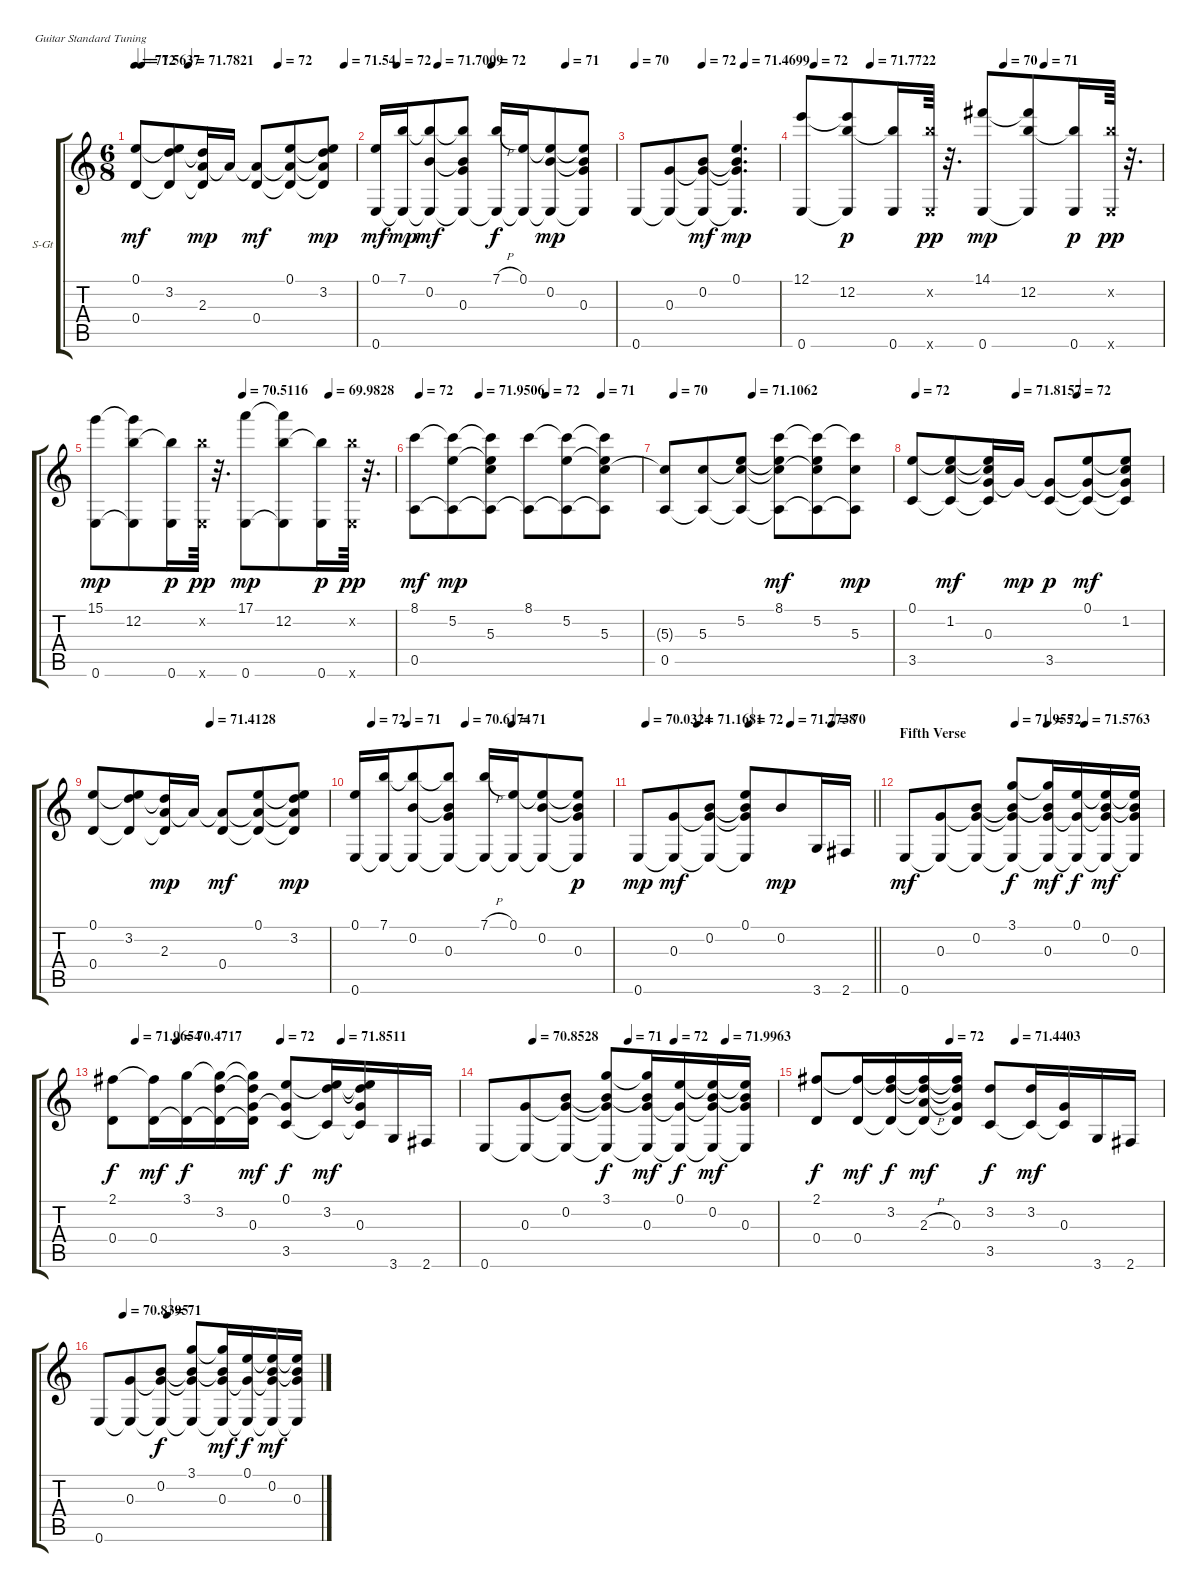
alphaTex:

\bracketExtendMode groupsimilarinstruments
\firstSystemTrackNameOrientation horizontal
\otherSystemsTrackNameOrientation horizontal
\track ("Electric clean 1 " "S-Gt") {instrument acousticguitarsteel}
\staff {score tabs}
\tuning (E4 B3 G3 D3 A2 E2)
\ts (6 8)
\tempo
71.5637
\tempo (72 0.03125)
\tempo (71.7821 0.24375)
\tempo (72 0.65)
\tempo (71.54 0.95)
\accidentals auto
\clef g2
\ottava regular
\simile none
\ks c
(0.1 0.4).8{dy mf} (3.2 0.1{t} 0.4{t}).8 (2.3 3.2{t} 0.4{t}).16{dy mp} 2.3{t}.16 (2.3{t} 0.4).8{dy mf} (0.1 2.3{t} 0.4{t}).8 (3.2 0.1{t} 2.3{t} 0.4{t}).8{dy mp} |
\tempo (72 0.09375)
\tempo (71.7009 0.2625)
\tempo (72 0.4875)
\tempo (71 0.79375)
(0.1 0.6).16{dy mf} (7.1 0.6{t}).16{dy mp} (0.2 7.1{t} 0.6{t}).8{dy mf} (0.3 7.1{t} 0.2{t} 0.6{t}).8 (7.1{h} 0.6{t}).16{dy f} (0.1 0.6{t}).16 (0.2 0.1{t} 0.6{t}).8{dy mp} (0.3 0.1{t} 0.2{t} 0.6{t}).8 |
\tempo 70
\tempo (72 0.46875)
\tempo (71.4699 0.7625)
0.6.8 (0.3 0.6{t}).8 (0.2 0.6{t} 0.3{t}).8{dy mf} (0.1 0.6{t} 0.2{t} 0.3{t}).4{d dy mp} |
\tempo (72 0.0375)
\tempo (71.7722 0.19375)
\tempo (70 0.5625)
\tempo (71 0.675)
(12.1 0.6).8 (12.2 0.6{t} 12.1{t}).8{dy p} (0.6 12.2{t}).16 (0.6{x} 12.2{x}).64{dy pp} r.32{d} (14.1 0.6).8{dy mp} (12.2 14.1{t} 0.6{t}).8 (0.6 12.2{t}).16{dy p} (0.6{x} 12.2{x}).64{dy pp} r.32{d} |
\tempo (70.5116 0.49375)
\tempo (69.9828 0.78125)
(15.1 0.6).8{dy mp} (12.2 0.6{t} 15.1{t}).8 (0.6 12.2{t}).16{dy p} (12.2{x} 0.6{x}).64{dy pp} r.32{d} (17.1 0.6).8{dy mp} (12.2 17.1{t} 0.6{t}).8 (0.6 12.2{t}).16{dy p} (12.2{x} 0.6{x}).64{dy pp} r.32{d} |
\tempo (72 0.025)
\tempo (71.9506 0.2875)
\tempo (72 0.58125)
\tempo (71 0.825)
(8.1 0.5).8{dy mf} (5.2 0.5{t} 8.1{t}).8{dy mp} (5.3 0.5{t} 8.1{t} 5.2{t}).8 (8.1 0.5{t}).8 (5.2 0.5{t} 8.1{t}).8 (5.3 0.5{t} 8.1{t} 5.2{t}).8 |
\tempo (70 0.04375)
\tempo (71.1062 0.3875)
(5.3{t} 0.5).8 (5.3 0.5{t}).8 (5.2 0.5{t} 5.3{t}).8 (8.1 0.5{t} 5.3{t} 5.2{t}).8{dy mf} (5.2 0.5{t} 5.3{t} 8.1{t}).8 (5.3 0.5{t} 8.1{t}).8{dy mp} |
\tempo (72 0.01875)
\tempo (71.8157 0.41875)
\tempo (72 0.6625)
(0.1 3.5).8 (1.2 0.1{t} 3.5{t}).8{dy mf} (0.3 0.1{t} 1.2{t} 3.5{t}).16 0.3{t}.16{dy mp} (0.3{t} 3.5).8{dy p} (0.1 0.3{t} 3.5{t}).8{dy mf} (1.2 0.1{t} 0.3{t} 3.5{t}).8 |
\tempo (71.4128 0.5)
(0.1 0.4).8 (3.2 0.1{t} 0.4{t}).8 (2.3 3.2{t} 0.4{t}).16{dy mp} 2.3{t}.16 (2.3{t} 0.4).8{dy mf} (0.1 2.3{t} 0.4{t}).8 (3.2 0.1{t} 2.3{t} 0.4{t}).8{dy mp} |
\tempo (72 0.06875)
\tempo (71 0.20625)
\tempo (70.6174 0.43125)
\tempo (71 0.6125)
(0.1 0.6).16 (7.1 0.6{t}).16 (0.2 7.1{t} 0.6{t}).8 (0.3 7.1{t} 0.2{t} 0.6{t}).8 (7.1{h} 0.6{t}).16 (0.1 0.6{t}).16 (0.2 0.1{t} 0.6{t}).8 (0.3 0.1{t} 0.2{t} 0.6{t}).8{dy p} |
\tempo (70.0324 0.0375)
\tempo (71.1681 0.25625)
\tempo (72 0.475)
\tempo (71.7738 0.65)
\tempo (70 0.825)
\barLineRight lightlight
0.6.8{dy mp} (0.3 0.6{t}).8{dy mf} (0.2 0.6{t} 0.3{t}).8 (0.1 0.6{t} 0.2{t} 0.3{t}).8 0.2.8{dy mp} 3.6.16 2.6.16 |
\section ("" "Fifth Verse")
\tempo (71.955 0.43125)
\tempo (72 0.55625)
\tempo (71.5763 0.7)
0.6.8{dy mf} (0.3 0.6{t}).8 (0.2 0.6{t} 0.3{t}).8 (3.1 0.6{t} 0.3{t} 0.2{t}).8{dy f} (0.3 0.6{t} 3.1{t} 0.2{t}).16{dy mf} (0.1 0.6{t} 0.3{t}).16{dy f} (0.2 0.6{t} 0.3{t} 0.1{t}).16{dy mf} (0.3 0.6{t} 0.1{t} 0.2{t}).16 |
\tempo (71.9654 0.06875)
\tempo (70.4717 0.1875)
\tempo (72 0.4875)
\tempo (71.8511 0.6625)
(2.1 0.4).8{dy f} (0.4 2.1{t}).16{dy mf} (3.1 0.4{t}).16{dy f} (3.2 0.4{t} 3.1{t}).16 (0.3 0.4{t} 3.1{t} 3.2{t}).16{dy mf} (0.1 3.5 0.3{t}).8{dy f} (3.2 3.5{t} 0.1{t}).16{dy mf} (0.3 3.5{t} 3.2{t} 0.1{t}).16 3.6.16 2.6.16 |
\tempo (70.8528 0.16875)
\tempo (71 0.49375)
\tempo (72 0.65)
\tempo (71.9963 0.825)
0.6.8 (0.3 0.6{t}).8 (0.2 0.6{t} 0.3{t}).8 (3.1 0.6{t} 0.3{t} 0.2{t}).8{dy f} (0.3 0.6{t} 3.1{t} 0.2{t}).16{dy mf} (0.1 0.6{t} 0.3{t}).16{dy f} (0.2 0.6{t} 0.3{t} 0.1{t}).16{dy mf} (0.3 0.6{t} 0.1{t} 0.2{t}).16 |
\tempo (72 0.3875)
\tempo (71.4403 0.575)
(2.1 0.4).8{dy f} (0.4 2.1{t}).16{dy mf} (3.2 0.4{t} 2.1{t}).16{dy f} (2.3{h} 0.4{t} 2.1{t} 3.2{t}).16{dy mf} (0.3 0.4{t} 2.1{t} 3.2{t}).16 (3.2 3.5).8{dy f} (3.5{t} 3.2).16{dy mf} (3.5{t} 0.3).16 3.6.16 2.6.16 |
\tempo (70.8395 0.1125)
\tempo (71 0.3125)
0.6.8 (0.3 0.6{t}).8 (0.2 0.6{t} 0.3{t}).8{dy f} (3.1 0.6{t} 0.3{t} 0.2{t}).8 (0.3 0.6{t} 3.1{t} 0.2{t}).16{dy mf} (0.1 0.6{t} 0.3{t}).16{dy f} (0.2 0.6{t} 0.3{t} 0.1{t}).16{dy mf} (0.3 0.6{t} 0.1{t} 0.2{t}).16
